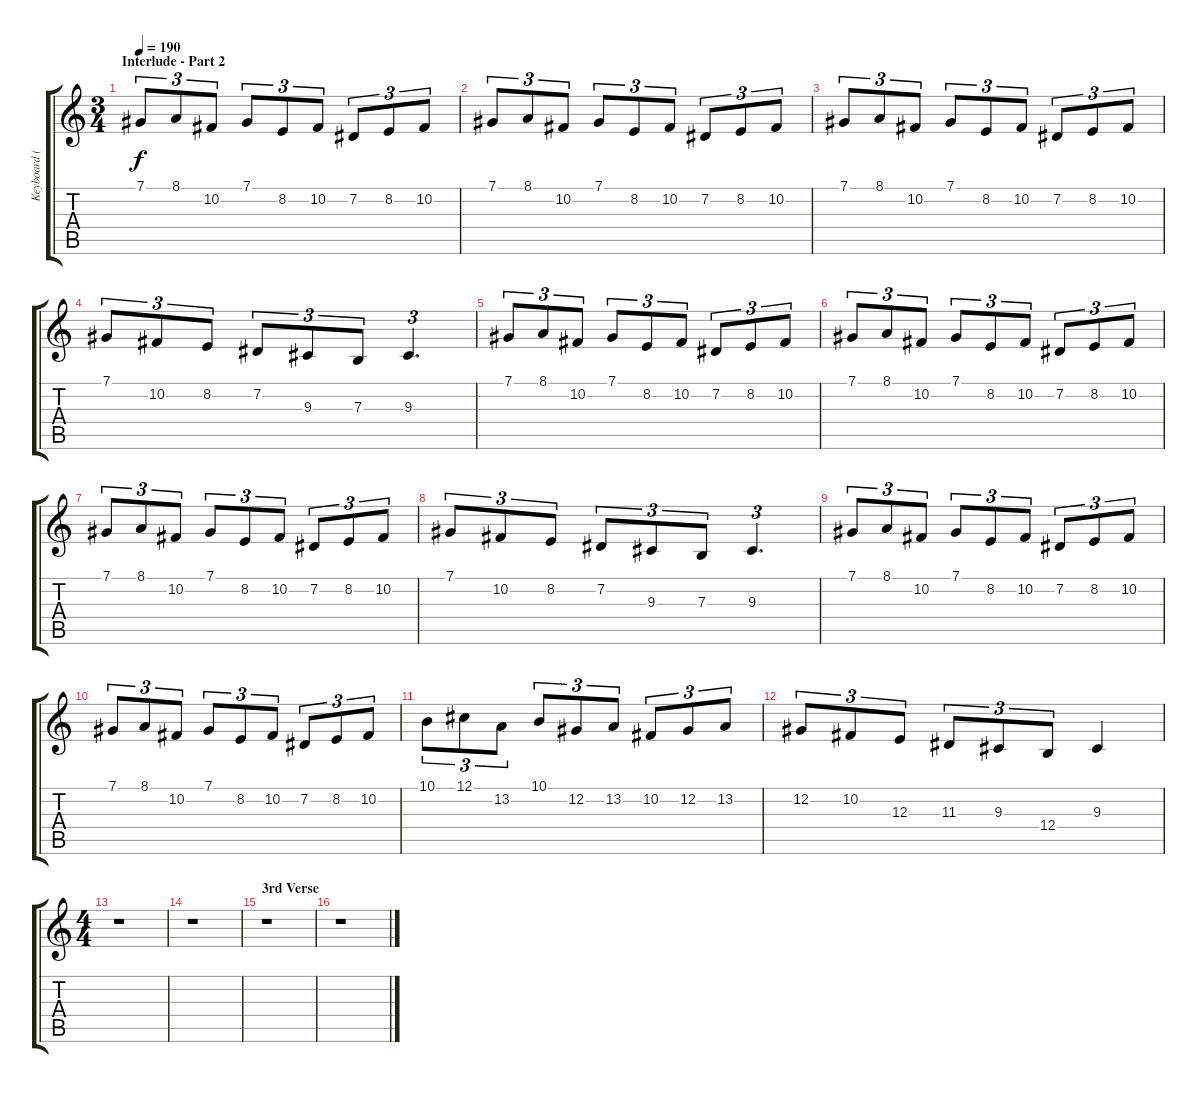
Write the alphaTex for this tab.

\track ("Keyboard (Second Keyboard)" "Keyboard (") {instrument harpsichord}
\staff {score tabs}
\tuning (Db4 Ab3 E3 B2 Gb2 Db2) {hide}
\ts (3 4)
\section ("" "Interlude - Part 2")
\tempo 190
\clef g2
\ks c
7.1.8{tu (3 2) dy f} 8.1.8{tu (3 2)} 10.2.8{tu (3 2)} 7.1.8{tu (3 2)} 8.2.8{tu (3 2)} 10.2.8{tu (3 2)} 7.2.8{tu (3 2)} 8.2.8{tu (3 2)} 10.2.8{tu (3 2)} |
7.1.8{tu (3 2)} 8.1.8{tu (3 2)} 10.2.8{tu (3 2)} 7.1.8{tu (3 2)} 8.2.8{tu (3 2)} 10.2.8{tu (3 2)} 7.2.8{tu (3 2)} 8.2.8{tu (3 2)} 10.2.8{tu (3 2)} |
7.1.8{tu (3 2)} 8.1.8{tu (3 2)} 10.2.8{tu (3 2)} 7.1.8{tu (3 2)} 8.2.8{tu (3 2)} 10.2.8{tu (3 2)} 7.2.8{tu (3 2)} 8.2.8{tu (3 2)} 10.2.8{tu (3 2)} |
7.1.8{tu (3 2)} 10.2.8{tu (3 2)} 8.2.8{tu (3 2)} 7.2.8{tu (3 2)} 9.3.8{tu (3 2)} 7.3.8{tu (3 2)} 9.3.4{d tu (3 2)} |
7.1.8{tu (3 2)} 8.1.8{tu (3 2)} 10.2.8{tu (3 2)} 7.1.8{tu (3 2)} 8.2.8{tu (3 2)} 10.2.8{tu (3 2)} 7.2.8{tu (3 2)} 8.2.8{tu (3 2)} 10.2.8{tu (3 2)} |
7.1.8{tu (3 2)} 8.1.8{tu (3 2)} 10.2.8{tu (3 2)} 7.1.8{tu (3 2)} 8.2.8{tu (3 2)} 10.2.8{tu (3 2)} 7.2.8{tu (3 2)} 8.2.8{tu (3 2)} 10.2.8{tu (3 2)} |
7.1.8{tu (3 2)} 8.1.8{tu (3 2)} 10.2.8{tu (3 2)} 7.1.8{tu (3 2)} 8.2.8{tu (3 2)} 10.2.8{tu (3 2)} 7.2.8{tu (3 2)} 8.2.8{tu (3 2)} 10.2.8{tu (3 2)} |
7.1.8{tu (3 2)} 10.2.8{tu (3 2)} 8.2.8{tu (3 2)} 7.2.8{tu (3 2)} 9.3.8{tu (3 2)} 7.3.8{tu (3 2)} 9.3.4{d tu (3 2)} |
7.1.8{tu (3 2)} 8.1.8{tu (3 2)} 10.2.8{tu (3 2)} 7.1.8{tu (3 2)} 8.2.8{tu (3 2)} 10.2.8{tu (3 2)} 7.2.8{tu (3 2)} 8.2.8{tu (3 2)} 10.2.8{tu (3 2)} |
7.1.8{tu (3 2)} 8.1.8{tu (3 2)} 10.2.8{tu (3 2)} 7.1.8{tu (3 2)} 8.2.8{tu (3 2)} 10.2.8{tu (3 2)} 7.2.8{tu (3 2)} 8.2.8{tu (3 2)} 10.2.8{tu (3 2)} |
10.1.8{tu (3 2)} 12.1.8{tu (3 2)} 13.2.8{tu (3 2)} 10.1.8{tu (3 2)} 12.2.8{tu (3 2)} 13.2.8{tu (3 2)} 10.2.8{tu (3 2)} 12.2.8{tu (3 2)} 13.2.8{tu (3 2)} |
12.2.8{tu (3 2)} 10.2.8{tu (3 2)} 12.3.8{tu (3 2)} 11.3.8{tu (3 2)} 9.3.8{tu (3 2)} 12.4.8{tu (3 2)} 9.3.4 |
\ts (4 4)
r.1 |
r.1 |
\section ("" "3rd Verse")
r.1 |
r.1
